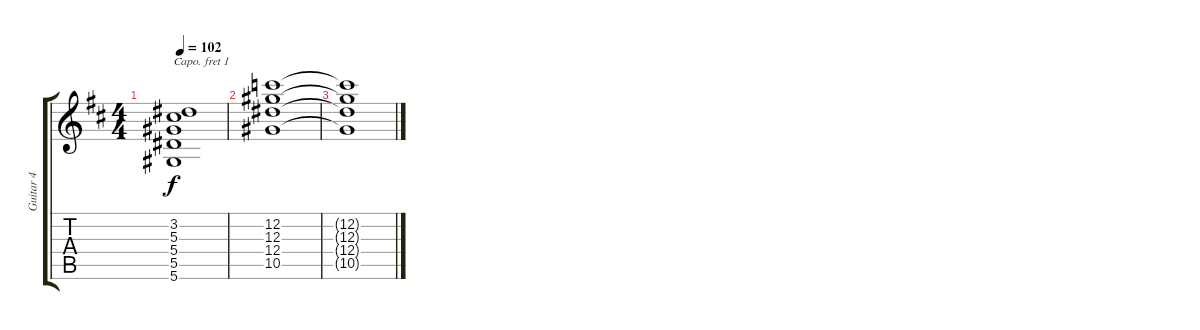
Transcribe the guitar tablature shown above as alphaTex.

\track ("Guitar 4" "Guitar 4") {instrument distortionguitar}
\staff {score tabs}
\capo 1
\tuning (E4 B3 G3 D3 A2 D2) {hide}
\ts (4 4)
\tempo 102
\clef g2
\ks d
(3.2{t} 5.3{t} 5.4{t} 5.5{t} 5.6{t}).1{dy f volume 0} |
(12.2 12.3 12.4 10.5).1{volume 4} |
(12.2{t} 12.3{t} 12.4{t} 10.5{t}).1
